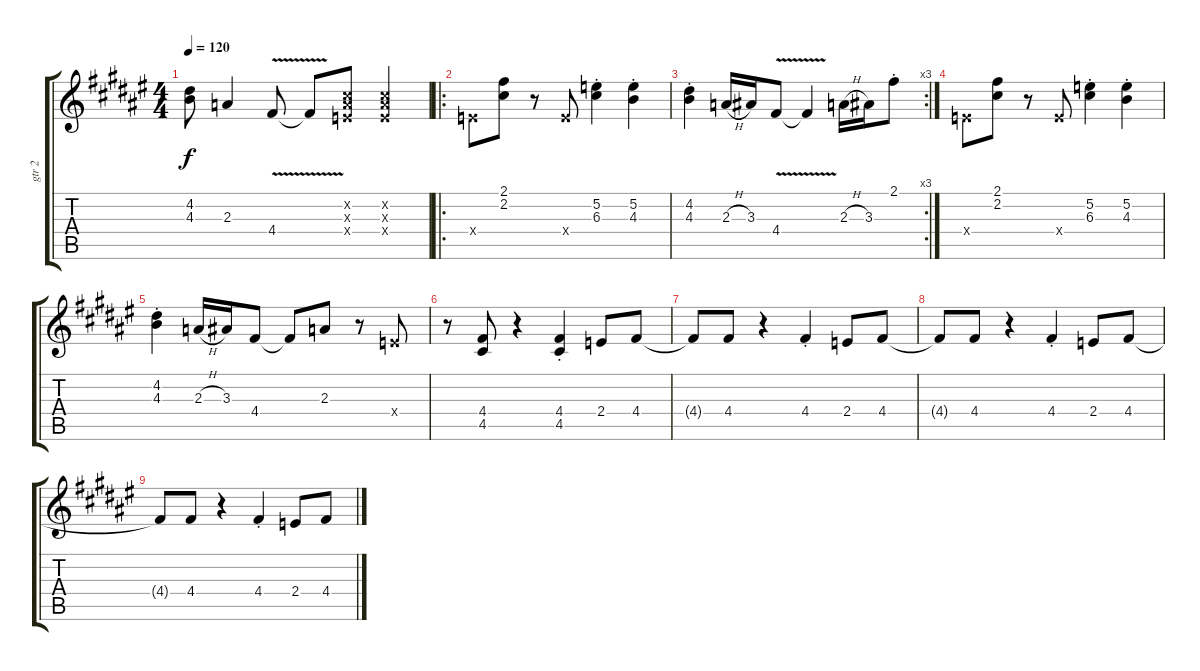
\track ("gtr 2" "gtr 2") {instrument distortionguitar}
\staff {score tabs}
\tuning (E4 B3 G3 D3 A2 E2) {hide}
\ts (4 4)
\tempo 120
\clef g2
\ks d#minor
(4.2 4.3).8{dy f} 2.3.4 4.4{v}.8 4.4{v t}.8 (2.2{x} 2.3{x} 2.4{x}).8 (2.2{x} 2.3{x} 2.4{x}).4 |
\ro
\ks f#
2.4{x}.8 (2.1 2.2).8 r.8 2.4{x}.8 (5.2{st} 6.3{st}).4 (5.2{st} 4.3{st}).4 |
\rc 3
\ks d#minor
(4.2{st} 4.3{st}).4 2.3{h}.16 3.3.16 4.4{v}.8 4.4{v t}.4 2.3{h}.16 3.3.16 2.1{st}.8 |
\ks f#
2.4{x}.8 (2.1 2.2).8 r.8 2.4{x}.8 (5.2{st} 6.3{st}).4 (5.2{st} 4.3{st}).4 |
\ks d#minor
(4.2{st} 4.3{st}).4 2.3{h}.16 3.3.16 4.4.8 4.4{t}.8 2.3.8 r.8 2.4{x}.8 |
\ks f#
r.8 (4.4 4.5).8 r.4 (4.4{st} 4.5{st}).4 2.4.8 4.4.8 |
\ks d#minor
4.4{t}.8 4.4.8 r.4 4.4{st}.4 2.4.8 4.4.8 |
\ks f#
4.4{t}.8 4.4.8 r.4 4.4{st}.4 2.4.8 4.4.8 |
\ks d#minor
4.4{t}.8 4.4.8 r.4 4.4{st}.4 2.4.8 4.4.8
